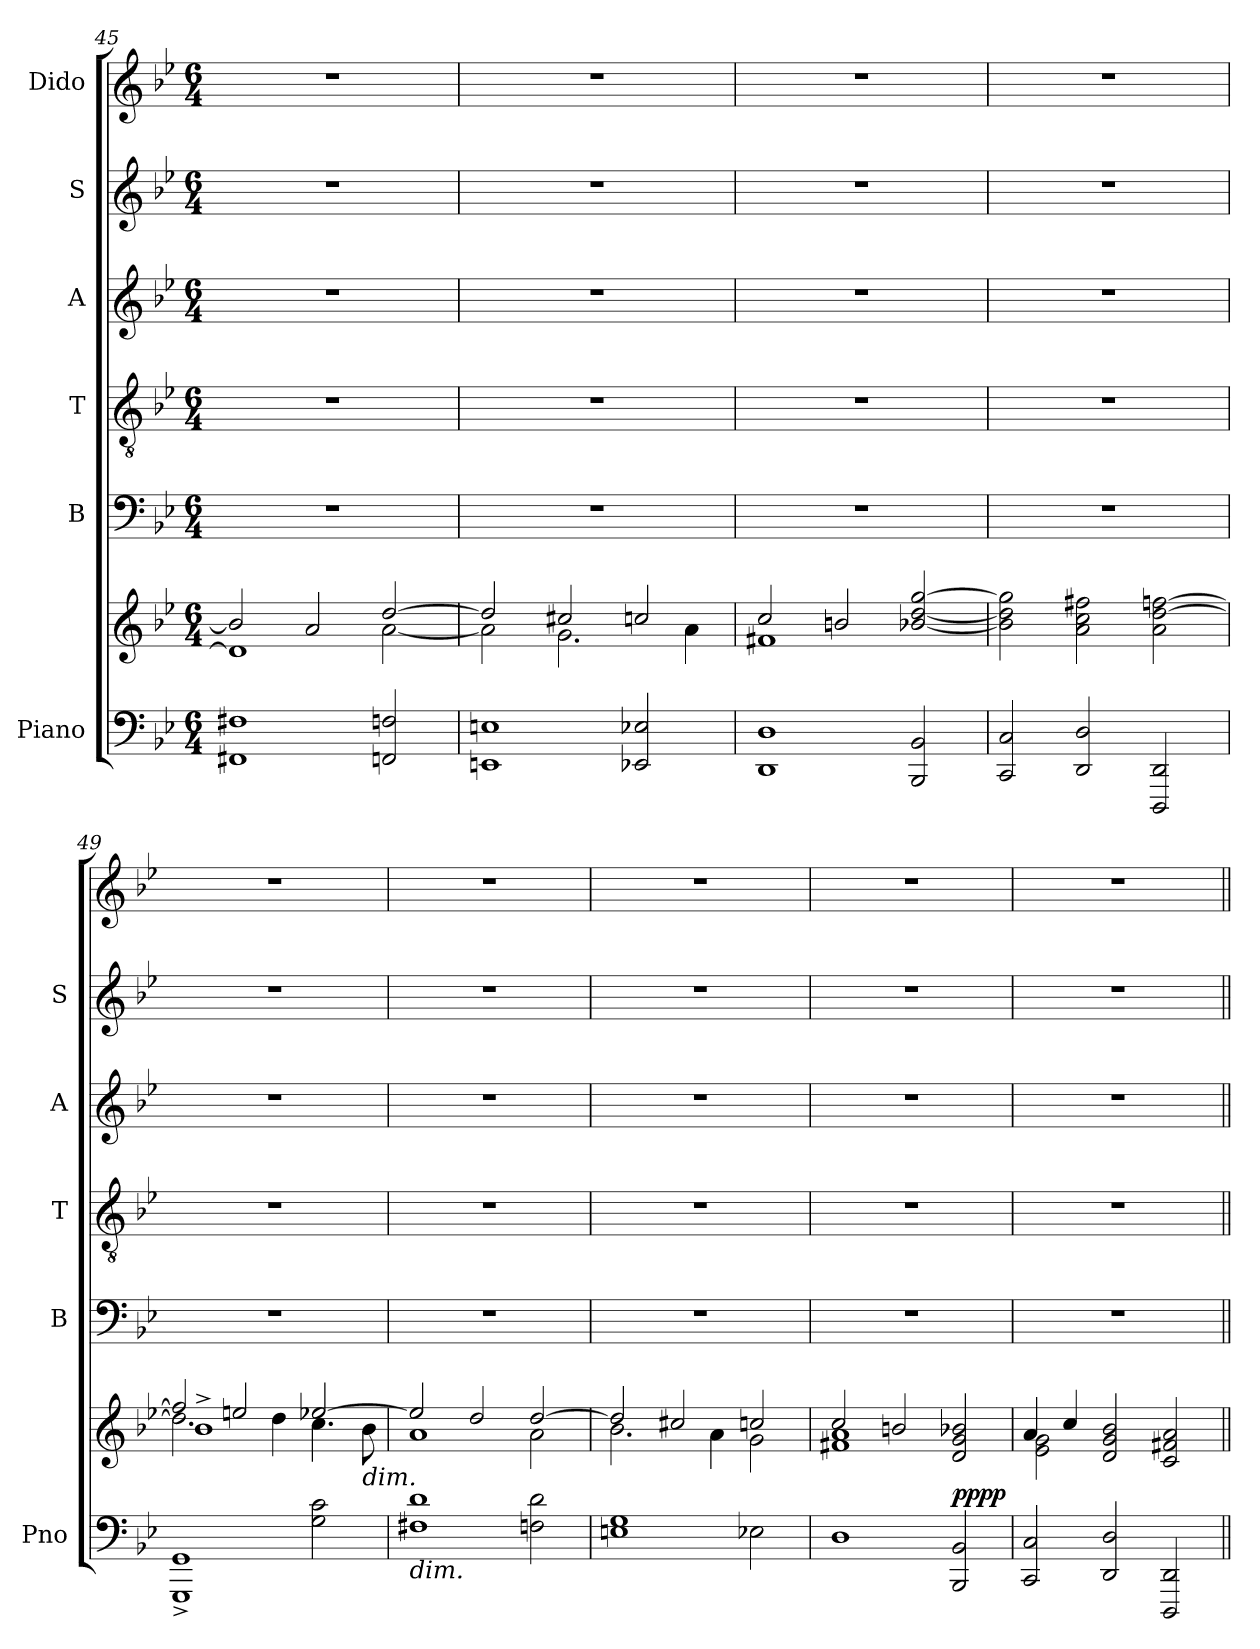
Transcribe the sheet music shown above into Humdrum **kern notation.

**kern	**kern	**dynam	**kern	**kern	**kern	**kern	**kern
*part6	*part6	*part6	*part5	*part4	*part3	*part2	*part1
*staff7	*staff6	*staff6/7	*staff5	*staff4	*staff3	*staff2	*staff1
*I"Piano	*	*	*I"B	*I"T	*I"A	*I"S	*I"Dido
*I'Pno	*	*	*I'B	*I'T	*I'A	*I'S	*
!!LO:LB:g=z
*clefF4	*clefG2	*	*clefF4	*clefGv2	*clefG2	*clefG2	*clefG2
*k[b-e-]	*k[b-e-]	*	*k[b-e-]	*k[b-e-]	*k[b-e-]	*k[b-e-]	*k[b-e-]
*M6/4	*M6/4	*	*M6/4	*M6/4	*M6/4	*M6/4	*M6/4
=45	=45	=45	=45	=45	=45	=45	=45
*	*^	*	*	*	*	*	*
1FF#X 1F#X	2b-/]	1d]	.	1.r	1.r	1.r	1.r	1.r
.	2a/	.	.	.	.	.	.	.
2FFn/ 2Fn/	[2dd/	[2a\	.	.	.	.	.	.
=46	=46	=46	=46	=46	=46	=46	=46	=46
1EEn 1En	2dd/]	2a\]	.	1.r	1.r	1.r	1.r	1.r
.	2cc#X/	2.g\	.	.	.	.	.	.
2EE-X/ 2E-X/	2ccn/	.	.	.	.	.	.	.
.	.	4a\	.	.	.	.	.	.
=47	=47	=47	=47	=47	=47	=47	=47	=47
1DD 1D	2cc/	1f#X	.	1.r	1.r	1.r	1.r	1.r
.	2bn/	.	.	.	.	.	.	.
!	!	!	!LO:DY:a=2	!	!	!	!	!
!	!	!	!LO:DY:n=1:a	!	!	!	!	!
2BBB-/ 2BB-/	[2b-X/ [2dd/ [2gg/	2ryy	mp mp	.	.	.	.	.
*	*v	*v	*	*	*	*	*	*
=48	=48	=48	=48	=48	=48	=48	=48
2CC/ 2C/	2b-\] 2dd\] 2gg\]	.	1.r	1.r	1.r	1.r	1.r
2DD/ 2D/	2a\ 2cc\ 2ff#X\	.	.	.	.	.	.
2DDD/ 2DD/	2a\ [2dd\ [2ffn\	.	.	.	.	.	.
!!LO:PB:g=z
=49	=49	=49	=49	=49	=49	=49	=49
*	*^	*	*	*	*	*	*
*	*	*^	*	*	*	*	*	*
1GGG^ 1GG^	2ff/]	2.dd\]	1b-^	.	1.r	1.r	1.r	1.r	1.r
.	2een/	.	.	.	.	.	.	.	.
.	.	4dd\	.	.	.	.	.	.	.
2G\ 2c\	[2ee-X/	4.cc\	2ryy	.	.	.	.	.	.
!	!	!LO:TX:b:i:t=dim.	!	!	!	!	!	!	!
.	.	8b-\	.	.	.	.	.	.	.
*	*	*v	*v	*	*	*	*	*	*
=50	=50	=50	=50	=50	=50	=50	=50	=50
!LO:TX:b:i:t=dim.	!	!	!	!	!	!	!	!
1F#X 1d	2ee-/]	1a	.	1.r	1.r	1.r	1.r	1.r
.	2dd/	.	.	.	.	.	.	.
2Fn\ 2d\	[2dd/	2a\	.	.	.	.	.	.
=51	=51	=51	=51	=51	=51	=51	=51	=51
1En 1G	2dd/]	2.b-\	.	1.r	1.r	1.r	1.r	1.r
.	2cc#X/	.	.	.	.	.	.	.
.	.	4a\	.	.	.	.	.	.
2E-X\	2ccn/	2g\	.	.	.	.	.	.
=52	=52	=52	=52	=52	=52	=52	=52	=52
1D	2cc/	1f#X 1a	.	1.r	1.r	1.r	1.r	1.r
.	2bn/	.	.	.	.	.	.	.
!	!	!	!LO:DY:a=2	!	!	!	!	!
!	!	!	!LO:DY:n=1:a	!	!	!	!	!
2BBB-/ 2BB-/	2d/ 2g/ 2b-X/	2ryy	pp pp	.	.	.	.	.
=53	=53	=53	=53	=53	=53	=53	=53	=53
2CC/ 2C/	4a/	2e-\ 2g\	.	1.r	1.r	1.r	1.r	1.r
.	4cc/	.	.	.	.	.	.	.
2DD/ 2D/	2d/ 2g/ 2b-/	1ryy	.	.	.	.	.	.
2DDD/ 2DD/	2c/ 2f#X/ 2a/	.	.	.	.	.	.	.
*	*v	*v	*	*	*	*	*	*
=||	=||	=||	=||	=||	=||	=||	=||
*-	*-	*-	*-	*-	*-	*-	*-
